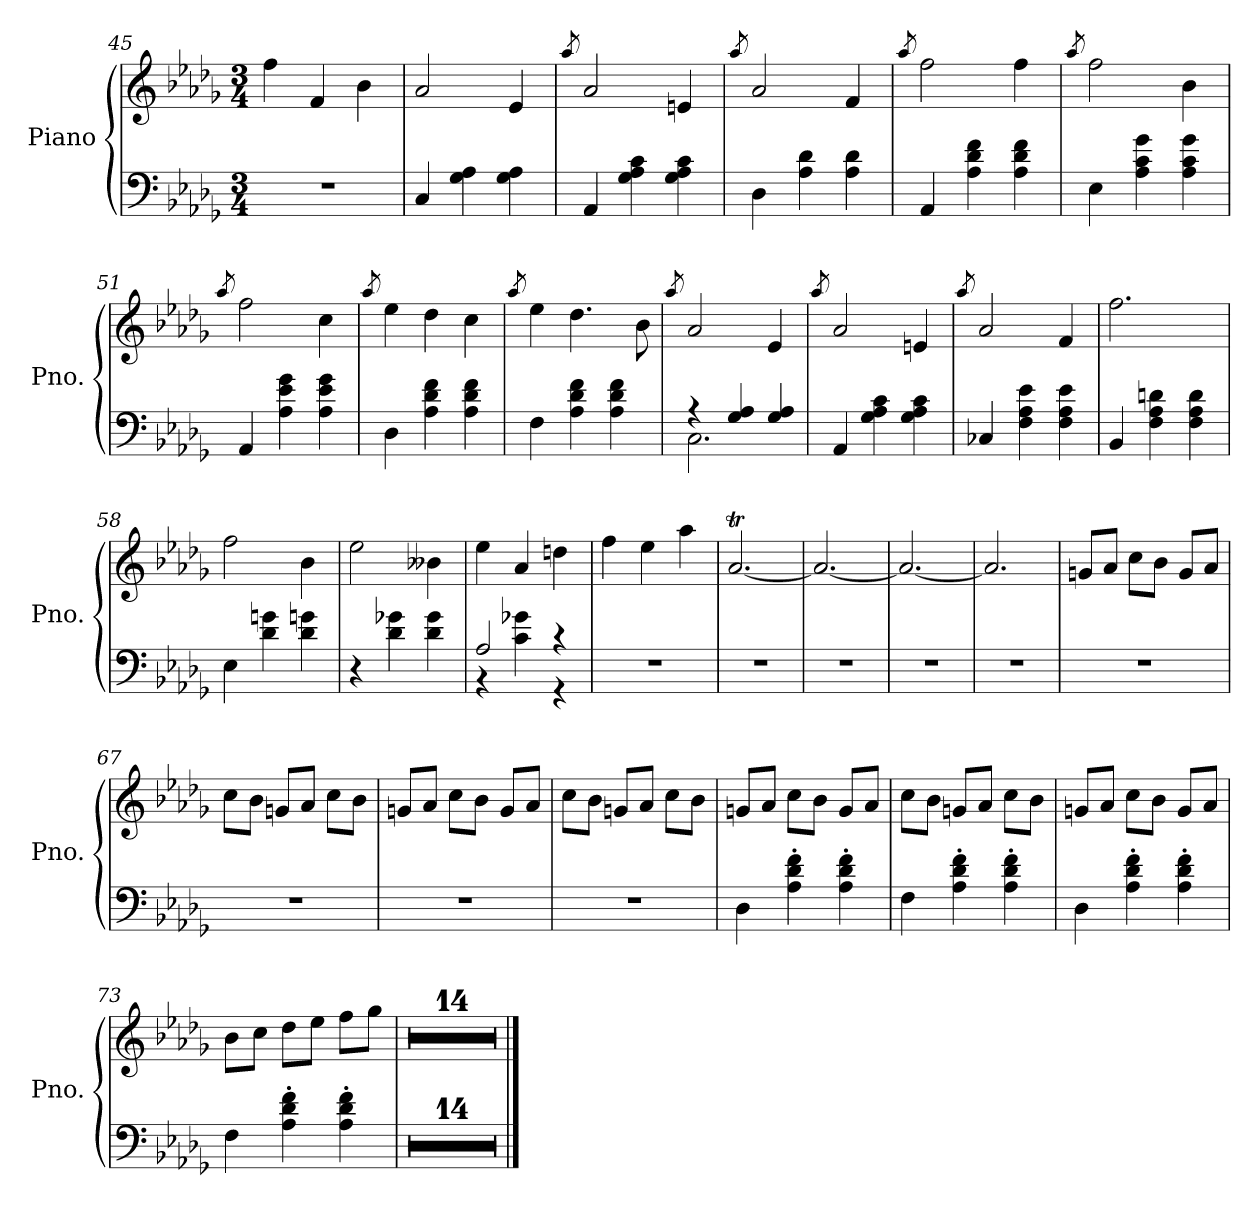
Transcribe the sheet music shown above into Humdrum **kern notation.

**kern	**kern
*part1	*part1
*staff2	*staff1
*I"Piano	*
*I'Pno.	*
!!LO:LB:g=z
*clefF4	*clefG2
*k[b-e-a-d-g-]	*k[b-e-a-d-g-]
*M3/4	*M3/4
=45	=45
2.r	4ff\
.	4f/
.	4b-\
=46	=46
4C/	2a-/
4G-\ 4A-\	.
4G-\ 4A-\	4e-/
=47	=47
.	8qaa-/
4AA-/	2a-/
4G-\ 4A-\ 4c\	.
4G-\ 4A-\ 4c\	4en/
=48	=48
.	8qaa-/
4D-\	2a-/
4A-\ 4d-\	.
4A-\ 4d-\	4f/
=49	=49
.	8qaa-/
4AA-/	2ff\
4A-\ 4d-\ 4f\	.
4A-\ 4d-\ 4f\	4ff\
=50	=50
.	8qaa-/
4E-\	2ff\
4A-\ 4c\ 4g-\	.
4A-\ 4c\ 4g-\	4b-\
=51	=51
.	8qaa-/
4AA-/	2ff\
4A-\ 4e-\ 4g-\	.
4A-\ 4e-\ 4g-\	4cc\
=52	=52
.	8qaa-/
4D-\	4ee-\
4A-\ 4d-\ 4f\	4dd-\
4A-\ 4d-\ 4f\	4cc\
!!LO:LB:g=z
=53	=53
.	8qaa-/
4F\	4ee-\
4A-\ 4d-\ 4f\	4.dd-\
4A-\ 4d-\ 4f\	.
.	8b-\
=54	=54
.	8qaa-/
*^	*
4r	2.C\	2a-/
4G-/ 4A-/	.	.
4G-/ 4A-/	.	4e-/
*v	*v	*
=55	=55
.	8qaa-/
4AA-/	2a-/
4G-\ 4A-\ 4c\	.
4G-\ 4A-\ 4c\	4en/
=56	=56
.	8qaa-/
4C-X/	2a-/
4F\ 4A-\ 4e-\	.
4F\ 4A-\ 4e-\	4f/
=57	=57
4BB-/	2.ff\
4F\ 4A-\ 4dn\	.
4F\ 4A-\ 4d\	.
=58	=58
4E-\	2ff\
4d-\ 4gn\	.
4d-\ 4gn\	4b-\
=59	=59
4r	2ee-\
4d-\ 4g-X\	.
4d-\ 4g-\	4b--X\
!!LO:LB:g=z
=60	=60
*^	*
2A-/	4r	4ee-\
.	4c\ 4g-X\	4a-/
4r	4r	4ddn\
*v	*v	*
=61	=61
2.r	4ff\
.	4ee-\
.	4aa-\
=62	=62
2.r	[2.a-T/
=63	=63
2.r	2.a-/_
=64	=64
2.r	2.a-/_
=65	=65
2.r	2.a-/]
=66	=66
2.r	8gn/L
.	8a-/J
.	8cc\L
.	8b-\J
.	8g/L
.	8a-/J
=67	=67
2.r	8cc\L
.	8b-\J
.	8gn/L
.	8a-/J
.	8cc\L
.	8b-\J
=68	=68
2.r	8gn/L
.	8a-/J
.	8cc\L
.	8b-\J
.	8g/L
.	8a-/J
!!LO:PB:g=z
=69	=69
2.r	8cc\L
.	8b-\J
.	8gn/L
.	8a-/J
.	8cc\L
.	8b-\J
=70	=70
4D-\	8gn/L
.	8a-/J
4A-\' 4d-\' 4f\'	8cc\L
.	8b-\J
4A-\' 4d-\' 4f\'	8g/L
.	8a-/J
=71	=71
4F\	8cc\L
.	8b-\J
4A-\' 4d-\' 4f\'	8gn/L
.	8a-/J
4A-\' 4d-\' 4f\'	8cc\L
.	8b-\J
=72	=72
4D-\	8gn/L
.	8a-/J
4A-\' 4d-\' 4f\'	8cc\L
.	8b-\J
4A-\' 4d-\' 4f\'	8g/L
.	8a-/J
=73	=73
4F\	8b-\L
.	8cc\J
4A-\' 4d-\' 4f\'	8dd-\L
.	8ee-\J
4A-\' 4d-\' 4f\'	8ff\L
.	8gg-\J
=74	=74
2.r	2.r
=75	=75
2.r	2.r
=76	=76
2.r	2.r
!!LO:LB:g=z
=77	=77
2.r	2.r
=78	=78
2.r	2.r
=79	=79
2.r	2.r
=80	=80
2.r	2.r
=81	=81
2.r	2.r
=82	=82
2.r	2.r
=83	=83
2.r	2.r
=84	=84
2.r	2.r
=85	=85
2.r	2.r
=86	=86
2.r	2.r
=87	=87
2.r	2.r
==	==
*-	*-
